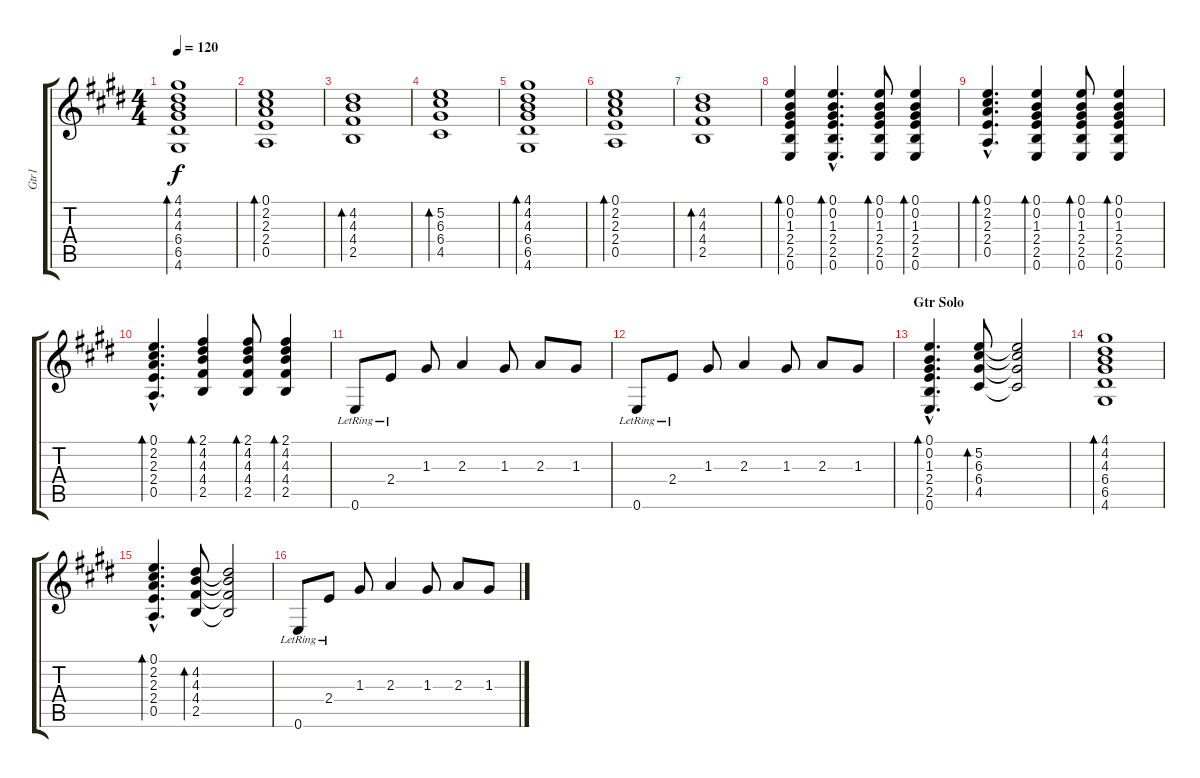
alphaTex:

\track ("Gtr1" "Gtr1") {instrument acousticguitarsteel}
\staff {score tabs}
\tuning (E4 B3 G3 D3 A2 E2) {hide}
\ts (4 4)
\tempo 120
\clef g2
\ks e
(4.1 4.2 4.3 6.4 6.5 4.6).1{bd 60 dy f} |
(0.1 2.2 2.3 2.4 0.5).1{bd 60} |
(4.2 4.3 4.4 2.5).1{bd 60} |
(5.2 6.3 6.4 4.5).1{bd 60} |
(4.1 4.2 4.3 6.4 6.5 4.6).1{bd 60} |
(0.1 2.2 2.3 2.4 0.5).1{bd 60} |
(4.2 4.3 4.4 2.5).1{bd 60} |
(0.1 0.2 1.3 2.4 2.5 0.6).4{bd 60} (0.1{hac} 0.2{hac} 1.3{hac} 2.4{hac} 2.5{hac} 0.6{hac}).4{d bd 60} (0.1 0.2 1.3 2.4 2.5 0.6).8{bd 60} (0.1 0.2 1.3 2.4 2.5 0.6).4{bd 60} |
(0.1{hac} 2.2{hac} 2.3{hac} 2.4{hac} 0.5{hac}).4{d bd 60} (0.1 0.2 1.3 2.4 2.5 0.6).4{bd 60} (0.1 0.2 1.3 2.4 2.5 0.6).8{bd 60} (0.1 0.2 1.3 2.4 2.5 0.6).4{bd 60} |
(0.1{hac} 2.2{hac} 2.3{hac} 2.4{hac} 0.5{hac}).4{d bd 60} (2.1 4.2 4.3 4.4 2.5).4{bd 60} (2.1 4.2 4.3 4.4 2.5).8{bd 60} (2.1 4.2 4.3 4.4 2.5).4{bd 60} |
0.6{lr}.8 2.4{lr}.8 1.3.8 2.3.4 1.3.8 2.3.8 1.3.8 |
0.6{lr}.8 2.4{lr}.8 1.3.8 2.3.4 1.3.8 2.3.8 1.3.8 |
\section ("" "Gtr Solo")
(0.1{hac} 0.2{hac} 1.3{hac} 2.4{hac} 2.5{hac} 0.6{hac}).4{d bd 60} (5.2 6.3 6.4 4.5).8{bd 60} (5.2{t} 6.3{t} 6.4{t} 4.5{t}).2 |
(4.1 4.2 4.3 6.4 6.5 4.6).1{bd 60} |
(0.1{hac} 2.2{hac} 2.3{hac} 2.4{hac} 0.5{hac}).4{d bd 60} (4.2 4.3 4.4 2.5).8{bd 60} (4.2{t} 4.3{t} 4.4{t} 2.5{t}).2 |
0.6{lr}.8 2.4{lr}.8 1.3.8 2.3.4 1.3.8 2.3.8 1.3.8
